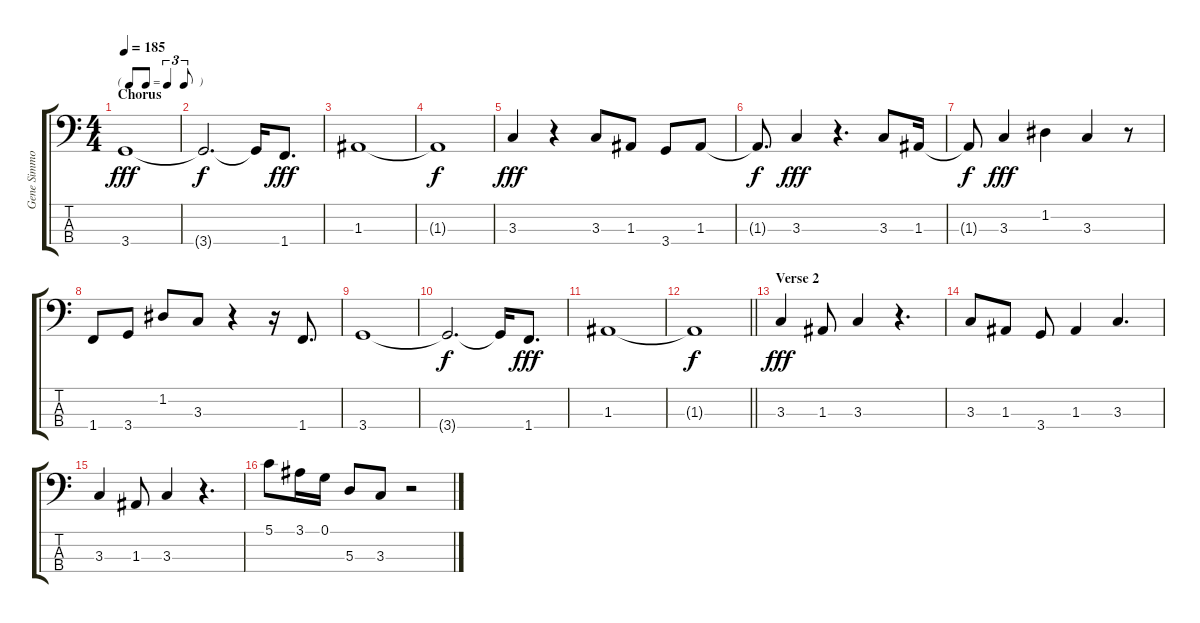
\track ("Gene Simmons" "Gene Simmo") {instrument electricbasspick}
\staff {score tabs}
\tuning (G2 D2 A1 E1) {hide}
\ts (4 4)
\tf triplet8th
\section ("" "Chorus")
\tempo 185
\clef f4
\ks c
3.4.1{dy fff} |
3.4{t}.2{d dy f} 3.4{t}.16 1.4.8{d dy fff} |
1.3.1 |
1.3{t}.1{dy f} |
3.3.4{dy fff} r.4 3.3.8 1.3.8 3.4.8 1.3.8 |
1.3{t}.8{d dy f} 3.3.4{dy fff} r.4{d} 3.3.8 1.3.16 |
1.3{t}.8{dy f} 3.3.4{dy fff} 1.2.4 3.3.4 r.8 |
1.4.8 3.4.8 1.2.8 3.3.8 r.4 r.16 1.4.8{d} |
3.4.1 |
3.4{t}.2{d dy f} 3.4{t}.16 1.4.8{d dy fff} |
1.3.1 |
\barLineRight lightlight
1.3{t}.1{dy f} |
\section ("" "Verse 2")
3.3.4{dy fff} 1.3.8 3.3.4 r.4{d} |
3.3.8 1.3.8 3.4.8 1.3.4 3.3.4{d} |
3.3.4 1.3.8 3.3.4 r.4{d} |
5.1.8 3.1.16 0.1.16 5.3.8 3.3.8 r.2
